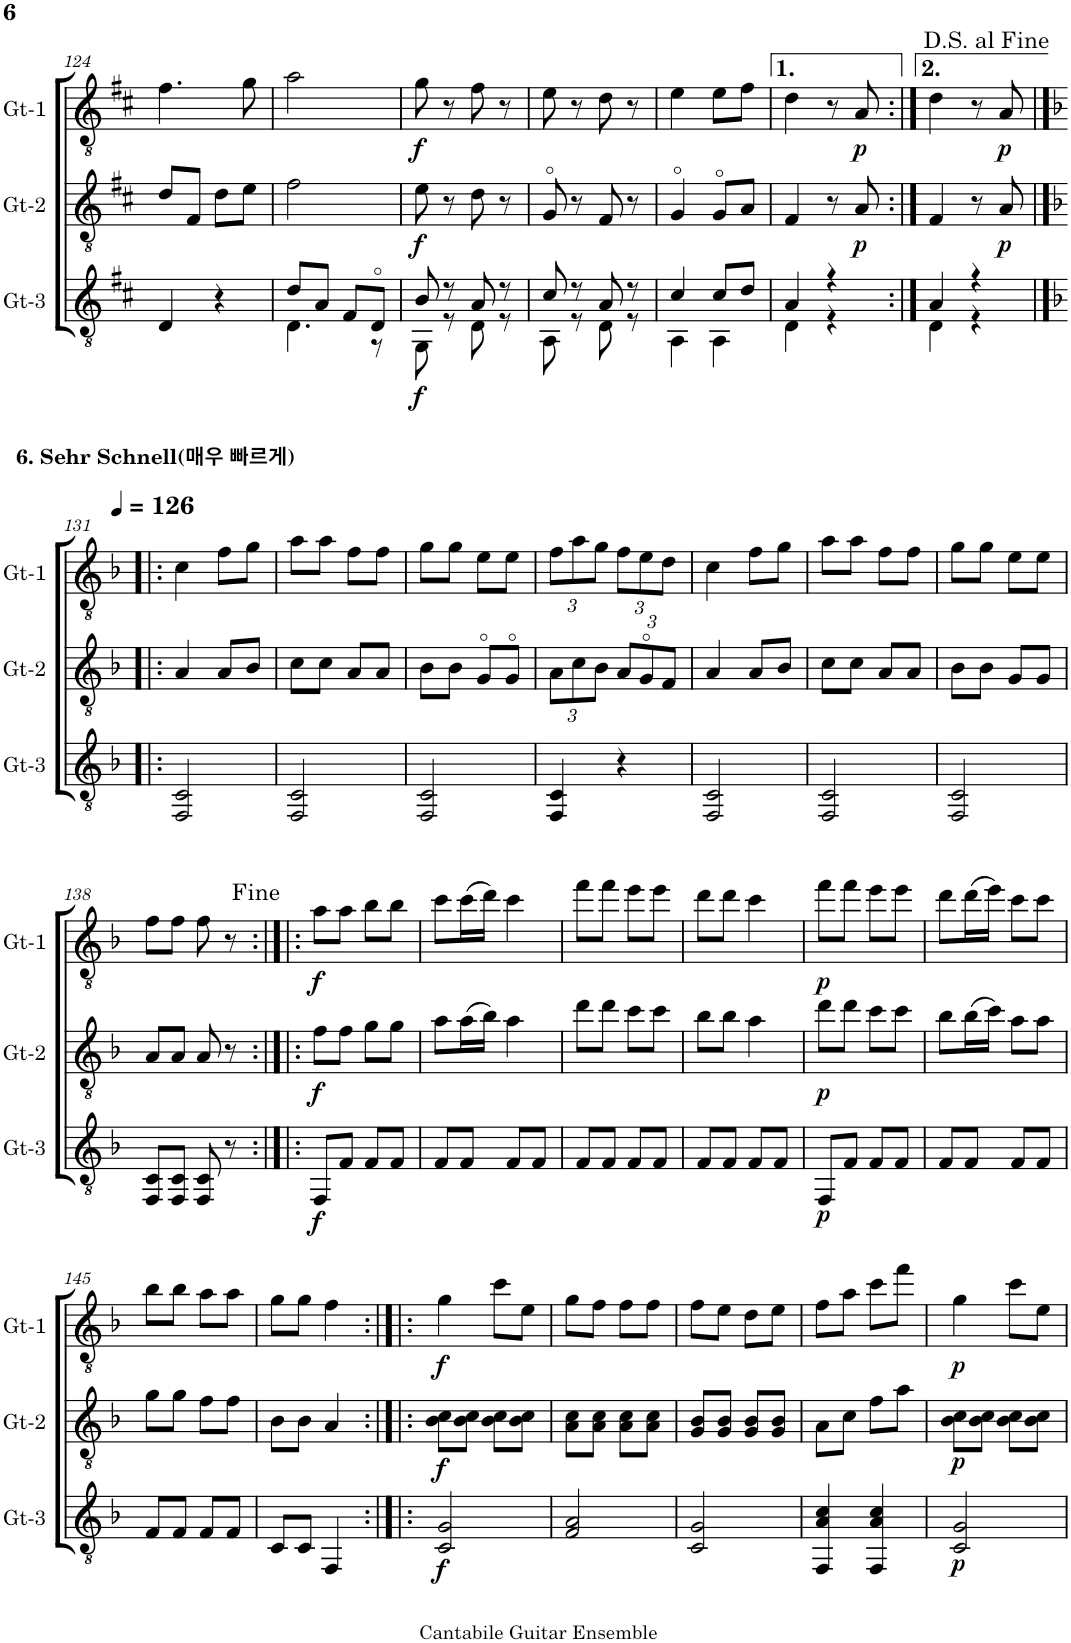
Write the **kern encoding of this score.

**kern	**dynam	**kern	**dynam	**kern	**dynam
*part3	*part3	*part2	*part2	*part1	*part1
*staff3	*staff3	*staff2	*staff2	*staff1	*staff1
*I"Gt-3	*	*I"Gt-2	*	*I"Gt-1	*
*I'Gt-3	*	*I'Gt-2	*	*I'Gt-1	*
!!LO:PB:g=z
*clefGv2	*	*clefGv2	*	*clefGv2	*
*k[f#c#]	*	*k[f#c#]	*	*k[f#c#]	*
*M2/4	*	*M2/4	*	*M2/4	*
=124	=124	=124	=124	=124	=124
4D/	.	8d/L	.	4.f#\	.
.	.	8F#/J	.	.	.
4r	.	8d\L	.	.	.
.	.	8e\J	.	8g\	.
=125	=125	=125	=125	=125	=125
*^	*	*	*	*	*
8d/L	4.D\	.	2f#\	.	2a\	.
8A/J	.	.	.	.	.	.
8F#/L	.	.	.	.	.	.
8D/J	8r	.	.	.	.	.
=126	=126	=126	=126	=126	=126	=126
!	!	!LO:DY:b	!	!LO:DY:b	!	!LO:DY:b
8B/	8GG\	f	8e\	f	8g\	f
8r	8r	.	8r	.	8r	.
8A/	8D\	.	8d\	.	8f#\	.
8r	8r	.	8r	.	8r	.
=127	=127	=127	=127	=127	=127	=127
8c#/	8AA\	.	8G/	.	8e\	.
8r	8r	.	8r	.	8r	.
8A/	8D\	.	8F#/	.	8d\	.
8r	8r	.	8r	.	8r	.
=128	=128	=128	=128	=128	=128	=128
4c#/	4AA\	.	4G/	.	4e\	.
8c#/L	4AA\	.	8G/L	.	8e\L	.
8d/J	.	.	8A/J	.	8f#\J	.
=129	=129	=129	=129	=129	=129	=129
4A/	4D\	.	4F#/	.	4d\	.
4r	4r	.	8r	.	8r	.
!	!	!	!	!LO:DY:b	!	!LO:DY:b
.	.	.	8A/	p	8A/	p
=130:|!	=130:|!	=130:|!	=130:|!	=130:|!	=130:|!	=130:|!
4A/	4D\	.	4F#/	.	4d\	.
4r	4r	.	8r	.	8r	.
!	!	!	!	!LO:DY:b	!	!LO:DY:b
.	.	.	8A/	p	8A/	p
*v	*v	*	*	*	*	*
!!LO:LB:g=z
=131|!:	=131|!:	=131|!:	=131|!:	=131|!:	=131|!:
*k[b-]	*	*k[b-]	*	*k[b-]	*
*	*	*	*	*MM126	*
2FF/ 2C/	.	4A/	.	4c\	.
.	.	8A/L	.	8f\L	.
.	.	8B-/J	.	8g\J	.
=132	=132	=132	=132	=132	=132
2FF/ 2C/	.	8c\L	.	8a\L	.
.	.	8c\J	.	8a\J	.
.	.	8A/L	.	8f\L	.
.	.	8A/J	.	8f\J	.
=133	=133	=133	=133	=133	=133
2FF/ 2C/	.	8B-\L	.	8g\L	.
.	.	8B-\J	.	8g\J	.
.	.	8G/L	.	8e\L	.
.	.	8G/J	.	8e\J	.
=134	=134	=134	=134	=134	=134
*	*	*Xbrackettup	*	*Xbrackettup	*
4FF/ 4C/	.	12A\L	.	12f\L	.
.	.	12c\	.	12a\	.
.	.	12B-\J	.	12g\J	.
4r	.	12A/L	.	12f\L	.
.	.	12G/	.	12e\	.
.	.	12F/J	.	12d\J	.
=135	=135	=135	=135	=135	=135
2FF/ 2C/	.	4A/	.	4c\	.
.	.	8A/L	.	8f\L	.
.	.	8B-/J	.	8g\J	.
=136	=136	=136	=136	=136	=136
2FF/ 2C/	.	8c\L	.	8a\L	.
.	.	8c\J	.	8a\J	.
.	.	8A/L	.	8f\L	.
.	.	8A/J	.	8f\J	.
=137	=137	=137	=137	=137	=137
2FF/ 2C/	.	8B-\L	.	8g\L	.
.	.	8B-\J	.	8g\J	.
.	.	8G/L	.	8e\L	.
.	.	8G/J	.	8e\J	.
!!LO:LB:g=z
=138	=138	=138	=138	=138	=138
8FF/ 8C/L	.	8A/L	.	8f\L	.
8FF/ 8C/J	.	8A/J	.	8f\J	.
8FF/ 8C/	.	8A/	.	8f\	.
8r	.	8r	.	8r	.
=139:|!|:	=139:|!|:	=139:|!|:	=139:|!|:	=139:|!|:	=139:|!|:
!	!LO:DY:b	!	!LO:DY:b	!	!LO:DY:b
8FF/L	f	8f\L	f	8a\L	f
8F/J	.	8f\J	.	8a\J	.
8F/L	.	8g\L	.	8b-\L	.
8F/J	.	8g\J	.	8b-\J	.
=140	=140	=140	=140	=140	=140
8F/L	.	8a\L	.	8cc\L	.
8F/J	.	(16a\L	.	(16cc\L	.
.	.	16b-\JJ)	.	16dd\JJ)	.
8F/L	.	4a\	.	4cc\	.
8F/J	.	.	.	.	.
=141	=141	=141	=141	=141	=141
8F/L	.	8dd\L	.	8ff\L	.
8F/J	.	8dd\J	.	8ff\J	.
8F/L	.	8cc\L	.	8ee\L	.
8F/J	.	8cc\J	.	8ee\J	.
=142	=142	=142	=142	=142	=142
8F/L	.	8b-\L	.	8dd\L	.
8F/J	.	8b-\J	.	8dd\J	.
8F/L	.	4a\	.	4cc\	.
8F/J	.	.	.	.	.
=143	=143	=143	=143	=143	=143
!	!LO:DY:b	!	!LO:DY:b	!	!LO:DY:b
8FF/L	p	8dd\L	p	8ff\L	p
8F/J	.	8dd\J	.	8ff\J	.
8F/L	.	8cc\L	.	8ee\L	.
8F/J	.	8cc\J	.	8ee\J	.
=144	=144	=144	=144	=144	=144
8F/L	.	8b-\L	.	8dd\L	.
8F/J	.	(16b-\L	.	(16dd\L	.
.	.	16cc\JJ)	.	16ee\JJ)	.
8F/L	.	8a\L	.	8cc\L	.
8F/J	.	8a\J	.	8cc\J	.
!!LO:LB:g=z
=145	=145	=145	=145	=145	=145
8F/L	.	8g\L	.	8b-\L	.
8F/J	.	8g\J	.	8b-\J	.
8F/L	.	8f\L	.	8a\L	.
8F/J	.	8f\J	.	8a\J	.
=146	=146	=146	=146	=146	=146
8C/L	.	8B-\L	.	8g\L	.
8C/J	.	8B-\J	.	8g\J	.
4FF/	.	4A/	.	4f\	.
=147:|!|:	=147:|!|:	=147:|!|:	=147:|!|:	=147:|!|:	=147:|!|:
!	!LO:DY:b	!	!LO:DY:b	!	!LO:DY:b
2C/ 2G/	f	8B-\ 8c\L	f	4g\	f
.	.	8B-\ 8c\J	.	.	.
.	.	8B-\ 8c\L	.	8cc\L	.
.	.	8B-\ 8c\J	.	8e\J	.
=148	=148	=148	=148	=148	=148
2F/ 2A/	.	8A\ 8c\L	.	8g\L	.
.	.	8A\ 8c\J	.	8f\J	.
.	.	8A\ 8c\L	.	8f\L	.
.	.	8A\ 8c\J	.	8f\J	.
=149	=149	=149	=149	=149	=149
2C/ 2G/	.	8G/ 8B-/L	.	8f\L	.
.	.	8G/ 8B-/J	.	8e\J	.
.	.	8G/ 8B-/L	.	8d\L	.
.	.	8G/ 8B-/J	.	8e\J	.
=150	=150	=150	=150	=150	=150
4FF/ 4A/ 4c/	.	8A\L	.	8f\L	.
.	.	8c\J	.	8a\J	.
4FF/ 4A/ 4c/	.	8f\L	.	8cc\L	.
.	.	8a\J	.	8ff\J	.
=151	=151	=151	=151	=151	=151
!	!LO:DY:b	!	!LO:DY:b	!	!LO:DY:b
2C/ 2G/	p	8B-\ 8c\L	p	4g\	p
.	.	8B-\ 8c\J	.	.	.
.	.	8B-\ 8c\L	.	8cc\L	.
.	.	8B-\ 8c\J	.	8e\J	.
=	=	=	=	=	=
*-	*-	*-	*-	*-	*-
